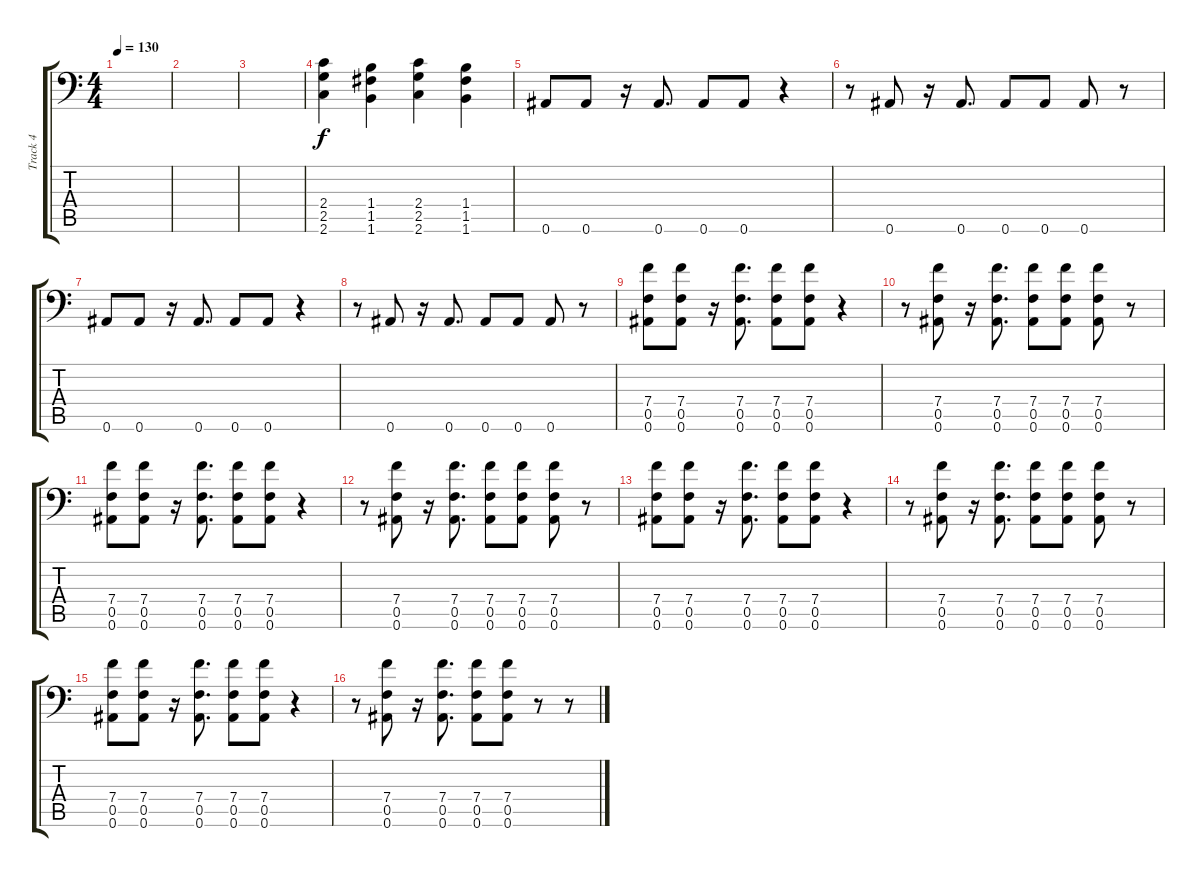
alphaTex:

\track ("Track 4" "Track 4") {instrument distortionguitar}
\staff {score tabs}
\tuning (C4 G3 Eb3 Bb2 F2 Bb1) {hide}
\ts (4 4)
\tempo 130
\clef f4
\ks c
|
|
|
(2.4 2.5 2.6).4 (1.4 1.5 1.6).4 (2.4 2.5 2.6).4 (1.4 1.5 1.6).4 |
0.6.8 0.6.8 r.16 0.6.8{d} 0.6.8 0.6.8 r.4 |
r.8 0.6.8 r.16 0.6.8{d} 0.6.8 0.6.8 0.6.8 r.8 |
0.6.8 0.6.8 r.16 0.6.8{d} 0.6.8 0.6.8 r.4 |
r.8 0.6.8 r.16 0.6.8{d} 0.6.8 0.6.8 0.6.8 r.8 |
(7.4 0.5 0.6).8 (7.4 0.5 0.6).8 r.16 (7.4 0.5 0.6).8{d} (7.4 0.5 0.6).8 (7.4 0.5 0.6).8 r.4 |
r.8 (7.4 0.5 0.6).8 r.16 (7.4 0.5 0.6).8{d} (7.4 0.5 0.6).8 (7.4 0.5 0.6).8 (7.4 0.5 0.6).8 r.8 |
(7.4 0.5 0.6).8 (7.4 0.5 0.6).8 r.16 (7.4 0.5 0.6).8{d} (7.4 0.5 0.6).8 (7.4 0.5 0.6).8 r.4 |
r.8 (7.4 0.5 0.6).8 r.16 (7.4 0.5 0.6).8{d} (7.4 0.5 0.6).8 (7.4 0.5 0.6).8 (7.4 0.5 0.6).8 r.8 |
(7.4 0.5 0.6).8 (7.4 0.5 0.6).8 r.16 (7.4 0.5 0.6).8{d} (7.4 0.5 0.6).8 (7.4 0.5 0.6).8 r.4 |
r.8 (7.4 0.5 0.6).8 r.16 (7.4 0.5 0.6).8{d} (7.4 0.5 0.6).8 (7.4 0.5 0.6).8 (7.4 0.5 0.6).8 r.8 |
(7.4 0.5 0.6).8 (7.4 0.5 0.6).8 r.16 (7.4 0.5 0.6).8{d} (7.4 0.5 0.6).8 (7.4 0.5 0.6).8 r.4 |
r.8 (7.4 0.5 0.6).8 r.16 (7.4 0.5 0.6).8{d} (7.4 0.5 0.6).8 (7.4 0.5 0.6).8 r.8 r.8
